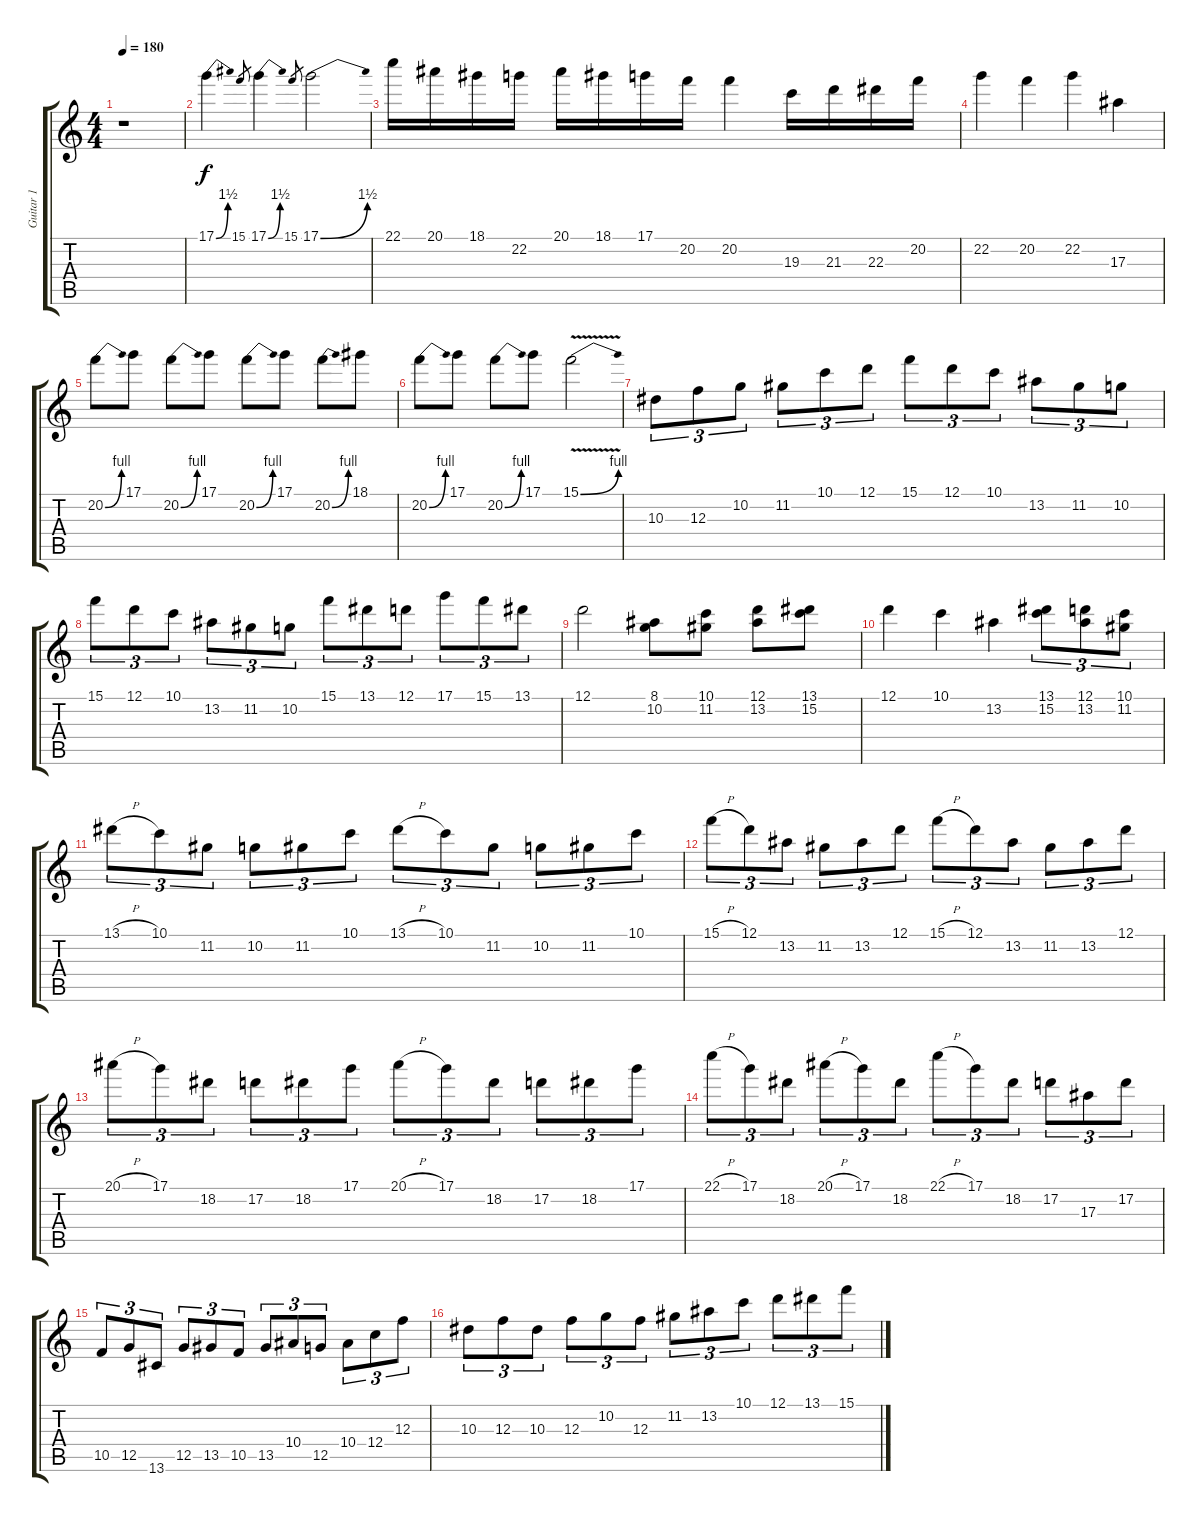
\track ("Guitar 1" "Guitar 1") {instrument distortionguitar}
\staff {score tabs}
\tuning (D4 A3 F3 C3 G2 C2) {hide}
\ts (4 4)
\tempo 180
\clef g2
\ks c
r.1{dy f} |
17.1{be (bend 0 0 60 6)}.4 15.1.8{gr} 17.1{be (bend 0 0 60 6)}.4 15.1.8{gr} 17.1{be (bend 0 0 60 6)}.2 |
22.1.16 20.1.16 18.1.16 22.2.16 20.1.16 18.1.16 17.1.16 20.2.16 20.2.4 19.3.16 21.3.16 22.3.16 20.2.16 |
22.2.4 20.2.4 22.2.4 17.3.4 |
20.2{be (bend 0 0 60 4)}.8 17.1.8 20.2{be (bend 0 0 60 4)}.8 17.1.8 20.2{be (bend 0 0 60 4)}.8 17.1.8 20.2{be (bend 0 0 60 4)}.8 18.1.8 |
20.2{be (bend 0 0 60 4)}.8 17.1.8 20.2{be (bend 0 0 60 4)}.8 17.1.8 15.1{be (bend 0 0 60 4) v}.2 |
10.3.8{tu (3 2)} 12.3.8{tu (3 2)} 10.2.8{tu (3 2)} 11.2.8{tu (3 2)} 10.1.8{tu (3 2)} 12.1.8{tu (3 2)} 15.1.8{tu (3 2)} 12.1.8{tu (3 2)} 10.1.8{tu (3 2)} 13.2.8{tu (3 2)} 11.2.8{tu (3 2)} 10.2.8{tu (3 2)} |
15.1.8{tu (3 2)} 12.1.8{tu (3 2)} 10.1.8{tu (3 2)} 13.2.8{tu (3 2)} 11.2.8{tu (3 2)} 10.2.8{tu (3 2)} 15.1.8{tu (3 2)} 13.1.8{tu (3 2)} 12.1.8{tu (3 2)} 17.1.8{tu (3 2)} 15.1.8{tu (3 2)} 13.1.8{tu (3 2)} |
12.1.2 (8.1 10.2).8 (10.1 11.2).8 (12.1 13.2).8 (13.1 15.2).8 |
12.1.4 10.1.4 13.2.4 (13.1 15.2).8{tu (3 2)} (12.1 13.2).8{tu (3 2)} (10.1 11.2).8{tu (3 2)} |
13.1{h}.8{tu (3 2)} 10.1.8{tu (3 2)} 11.2.8{tu (3 2)} 10.2.8{tu (3 2)} 11.2.8{tu (3 2)} 10.1.8{tu (3 2)} 13.1{h}.8{tu (3 2)} 10.1.8{tu (3 2)} 11.2.8{tu (3 2)} 10.2.8{tu (3 2)} 11.2.8{tu (3 2)} 10.1.8{tu (3 2)} |
15.1{h}.8{tu (3 2)} 12.1.8{tu (3 2)} 13.2.8{tu (3 2)} 11.2.8{tu (3 2)} 13.2.8{tu (3 2)} 12.1.8{tu (3 2)} 15.1{h}.8{tu (3 2)} 12.1.8{tu (3 2)} 13.2.8{tu (3 2)} 11.2.8{tu (3 2)} 13.2.8{tu (3 2)} 12.1.8{tu (3 2)} |
20.1{h}.8{tu (3 2)} 17.1.8{tu (3 2)} 18.2.8{tu (3 2)} 17.2.8{tu (3 2)} 18.2.8{tu (3 2)} 17.1.8{tu (3 2)} 20.1{h}.8{tu (3 2)} 17.1.8{tu (3 2)} 18.2.8{tu (3 2)} 17.2.8{tu (3 2)} 18.2.8{tu (3 2)} 17.1.8{tu (3 2)} |
22.1{h}.8{tu (3 2)} 17.1.8{tu (3 2)} 18.2.8{tu (3 2)} 20.1{h}.8{tu (3 2)} 17.1.8{tu (3 2)} 18.2.8{tu (3 2)} 22.1{h}.8{tu (3 2)} 17.1.8{tu (3 2)} 18.2.8{tu (3 2)} 17.2.8{tu (3 2)} 17.3.8{tu (3 2)} 17.2.8{tu (3 2)} |
10.5.8{tu (3 2)} 12.5.8{tu (3 2)} 13.6.8{tu (3 2)} 12.5.8{tu (3 2)} 13.5.8{tu (3 2)} 10.5.8{tu (3 2)} 13.5.8{tu (3 2)} 10.4.8{tu (3 2)} 12.5.8{tu (3 2)} 10.4.8{tu (3 2)} 12.4.8{tu (3 2)} 12.3.8{tu (3 2)} |
10.3.8{tu (3 2)} 12.3.8{tu (3 2)} 10.3.8{tu (3 2)} 12.3.8{tu (3 2)} 10.2.8{tu (3 2)} 12.3.8{tu (3 2)} 11.2.8{tu (3 2)} 13.2.8{tu (3 2)} 10.1.8{tu (3 2)} 12.1.8{tu (3 2)} 13.1.8{tu (3 2)} 15.1.8{tu (3 2)}
